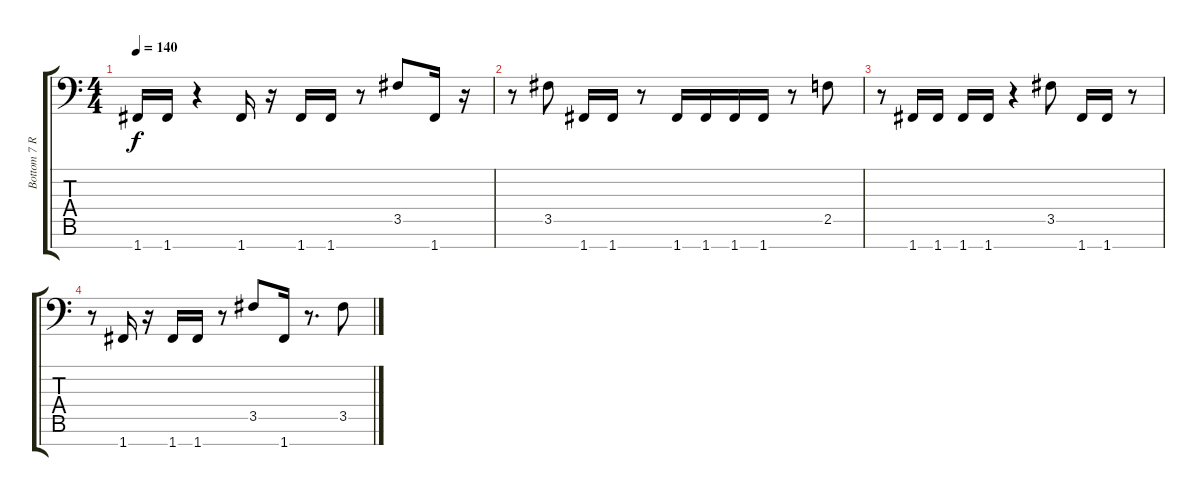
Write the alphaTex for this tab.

\track ("Bottom 7 Right Channel" "Bottom 7 R") {instrument distortionguitar}
\staff {score tabs}
\tuning (Bb3 Gb3 Db3 Ab2 Eb2 Bb1 F1) {hide}
\ts (4 4)
\tempo 140
\clef f4
\ks c
1.7.16{dy f} 1.7.16 r.4 1.7.16 r.16 1.7.16 1.7.16 r.8 3.5.8 1.7.16 r.16 |
r.8 3.5.8 1.7.16 1.7.16 r.8 1.7.16 1.7.16 1.7.16 1.7.16 r.8 2.5.8 |
r.8 1.7.16 1.7.16 1.7.16 1.7.16 r.4 3.5.8 1.7.16 1.7.16 r.8 |
r.8 1.7.16 r.16 1.7.16 1.7.16 r.8 3.5.8 1.7.16 r.8{d} 3.5.8
